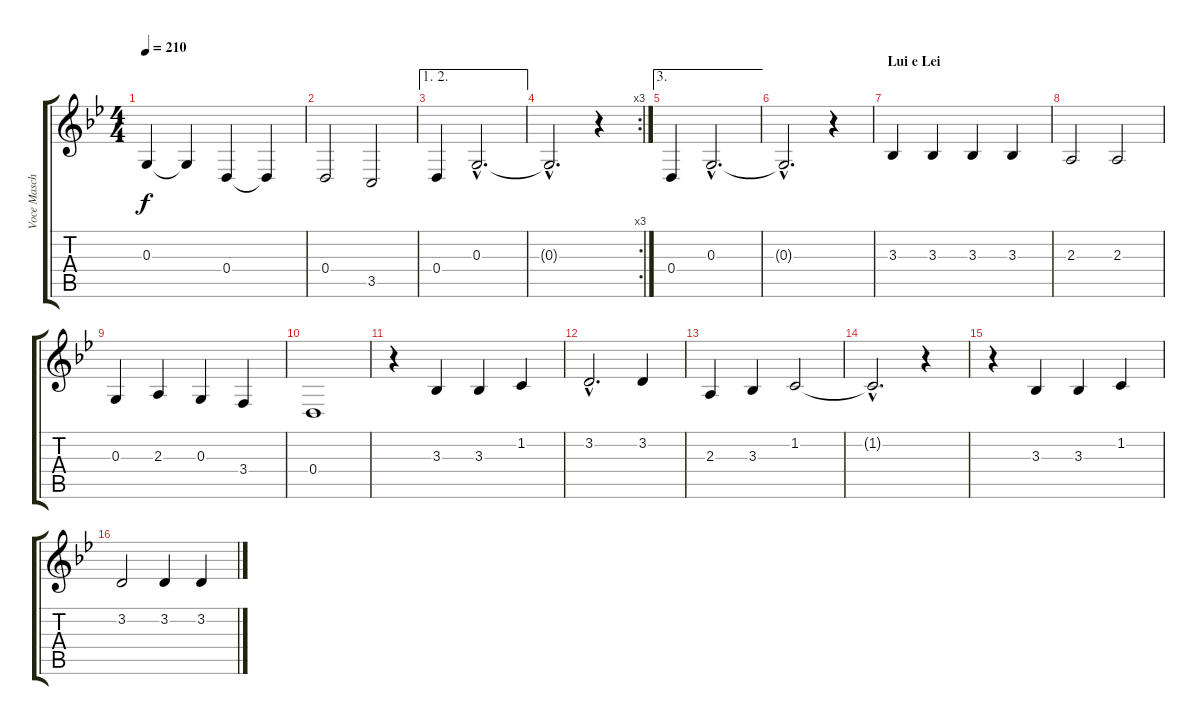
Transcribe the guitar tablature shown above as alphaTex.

\track ("Voce Maschile" "Voce Masch") {instrument oboe}
\staff {score tabs}
\tuning (E4 B3 G3 D3 A2 E2) {hide}
\ts (4 4)
\tempo 210
\clef g2
\ks bb
0.3.4{dy f} 0.3{t}.4 0.4.4 0.4{t}.4 |
0.4.2 3.5.2 |
\ae (1 2)
0.4.4 0.3{hac}.2{d} |
\rc 3
0.3{hac t}.2{d} r.4 |
\ae 3
0.4.4 0.3{hac}.2{d} |
0.3{hac t}.2{d} r.4 |
\section ("" "Lui e Lei")
3.3.4 3.3.4 3.3.4 3.3.4 |
2.3.2 2.3.2 |
0.3.4 2.3.4 0.3.4 3.4.4 |
0.4.1 |
r.4 3.3.4 3.3.4 1.2.4 |
3.2{hac}.2{d} 3.2.4 |
2.3.4 3.3.4 1.2.2 |
1.2{hac t}.2{d} r.4 |
r.4 3.3.4 3.3.4 1.2.4 |
3.2.2 3.2.4 3.2.4
